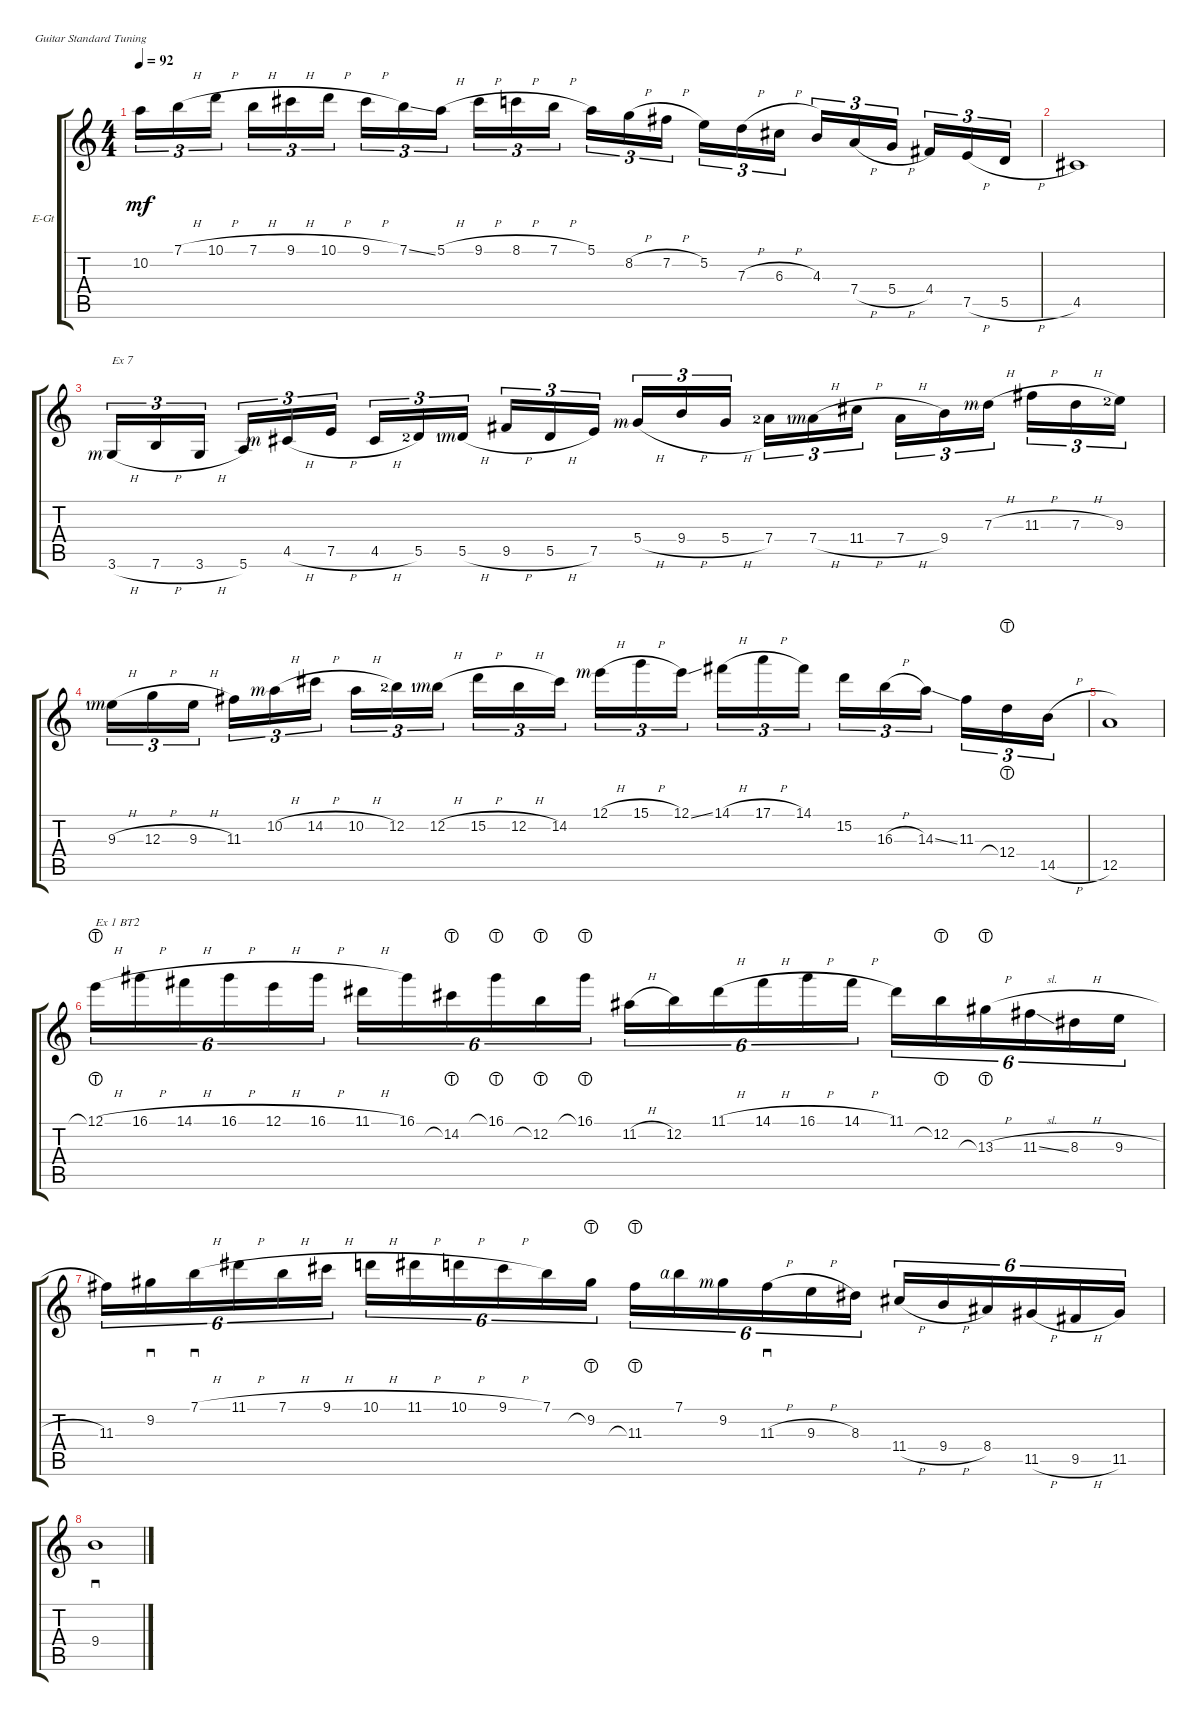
\defaultSystemsLayout 4
\bracketExtendMode groupsimilarinstruments
\firstSystemTrackNameOrientation horizontal
\otherSystemsTrackNameOrientation horizontal
\track ("Electric Guitar" "E-Gt") {instrument electricguitarclean}
\staff {score tabs}
\tuning (E4 B3 G3 D3 A2 E2)
\ts (4 4)
\tempo 92
\clef g2
\ks c
10.2.16{tu (3 2) dy mf} 7.1{h}.16{tu (3 2)} 10.1{h}.16{tu (3 2)} 7.1{h}.16{tu (3 2)} 9.1{h}.16{tu (3 2)} 10.1{h}.16{tu (3 2)} 9.1{h}.16{tu (3 2)} 7.1{ss}.16{tu (3 2)} 5.1{h}.16{tu (3 2)} 9.1{h}.16{tu (3 2)} 8.1{h}.16{tu (3 2)} 7.1{h}.16{tu (3 2)} 5.1.16{tu (3 2)} 8.2{h}.16{tu (3 2)} 7.2{h}.16{tu (3 2)} 5.2.16{tu (3 2)} 7.3{h}.16{tu (3 2)} 6.3{h}.16{tu (3 2)} 4.3.16{tu (3 2)} 7.4{h}.16{tu (3 2)} 5.4{h}.16{tu (3 2)} 4.4.16{tu (3 2)} 7.5{h}.16{tu (3 2)} 5.5{h}.16{tu (3 2)} |
4.5.1 |
3.6{h rf 3}.16{tu (3 2) txt "Ex 7"} 7.6{h}.16{tu (3 2)} 3.6{h}.16{tu (3 2)} 5.6.16{tu (3 2)} 4.5{h rf 3}.16{tu (3 2)} 7.5{h}.16{tu (3 2)} 4.5{h}.16{tu (3 2)} 5.5{lf 3}.16{tu (3 2)} 5.5{h lf 2 rf 3}.16{tu (3 2)} 9.5{h}.16{tu (3 2)} 5.5{h}.16{tu (3 2)} 7.5.16{tu (3 2)} 5.4{h rf 3}.16{tu (3 2)} 9.4{h}.16{tu (3 2)} 5.4{h}.16{tu (3 2)} 7.4{lf 3}.16{tu (3 2)} 7.4{h lf 2 rf 3}.16{tu (3 2)} 11.4{h}.16{tu (3 2)} 7.4{h}.16{tu (3 2)} 9.4.16{tu (3 2)} 7.3{h rf 3}.16{tu (3 2)} 11.3{h}.16{tu (3 2)} 7.3{h}.16{tu (3 2)} 9.3{lf 3}.16{tu (3 2)} |
9.3{h lf 2 rf 3}.16{tu (3 2)} 12.3{h}.16{tu (3 2)} 9.3{h}.16{tu (3 2)} 11.3.16{tu (3 2)} 10.2{h rf 3}.16{tu (3 2)} 14.2{h}.16{tu (3 2)} 10.2{h}.16{tu (3 2)} 12.2{lf 3}.16{tu (3 2)} 12.2{h lf 2 rf 3}.16{tu (3 2)} 15.2{h}.16{tu (3 2)} 12.2{h}.16{tu (3 2)} 14.2.16{tu (3 2)} 12.1{h rf 3}.16{tu (3 2)} 15.1{h}.16{tu (3 2)} 12.1{ss}.16{tu (3 2)} 14.1{h}.16{tu (3 2)} 17.1{h}.16{tu (3 2)} 14.1.16{tu (3 2)} 15.2.16{tu (3 2)} 16.3{h}.16{tu (3 2)} 14.3{ss}.16{tu (3 2)} 11.3.16{tu (3 2)} 12.4{lht}.16{tu (3 2)} 14.5{h}.16{tu (3 2)} |
12.5.1 |
12.1{h lht}.16{tu (6 4) txt "Ex 1 BT2"} 16.1{h}.16{tu (6 4)} 14.1{h}.16{tu (6 4)} 16.1{h}.16{tu (6 4)} 12.1{h}.16{tu (6 4)} 16.1{h}.16{tu (6 4)} 11.1{h}.16{tu (6 4)} 16.1.16{tu (6 4)} 14.2{lht}.16{tu (6 4)} 16.1{lht}.16{tu (6 4)} 12.2{lht}.16{tu (6 4)} 16.1{lht}.16{tu (6 4)} 11.2{h}.16{tu (6 4)} 12.2.16{tu (6 4)} 11.1{h}.16{tu (6 4)} 14.1{h}.16{tu (6 4)} 16.1{h}.16{tu (6 4)} 14.1{h}.16{tu (6 4)} 11.1.16{tu (6 4)} 12.2{lht}.16{tu (6 4)} 13.3{h lht}.16{tu (6 4)} 11.3{sl}.16{tu (6 4)} 8.3{h}.16{tu (6 4)} 9.3{h}.16{tu (6 4)} |
11.3.16{tu (6 4)} 9.2.16{sd tu (6 4)} 7.1{h}.16{sd tu (6 4)} 11.1{h}.16{tu (6 4)} 7.1{h}.16{tu (6 4)} 9.1{h}.16{tu (6 4)} 10.1{h}.16{tu (6 4)} 11.1{h}.16{tu (6 4)} 10.1{h}.16{tu (6 4)} 9.1{h}.16{tu (6 4)} 7.1.16{tu (6 4)} 9.2{lht}.16{tu (6 4)} 11.3{lht}.16{tu (6 4)} 7.1{rf 4}.16{tu (6 4)} 9.2{rf 3}.16{tu (6 4)} 11.3{h}.16{sd tu (6 4)} 9.3{h}.16{tu (6 4)} 8.3.16{tu (6 4)} 11.4{h}.16{tu (6 4)} 9.4{h}.16{tu (6 4)} 8.4.16{tu (6 4)} 11.5{h}.16{tu (6 4)} 9.5{h}.16{tu (6 4)} 11.5.16{tu (6 4)} |
9.4.1{sd}
